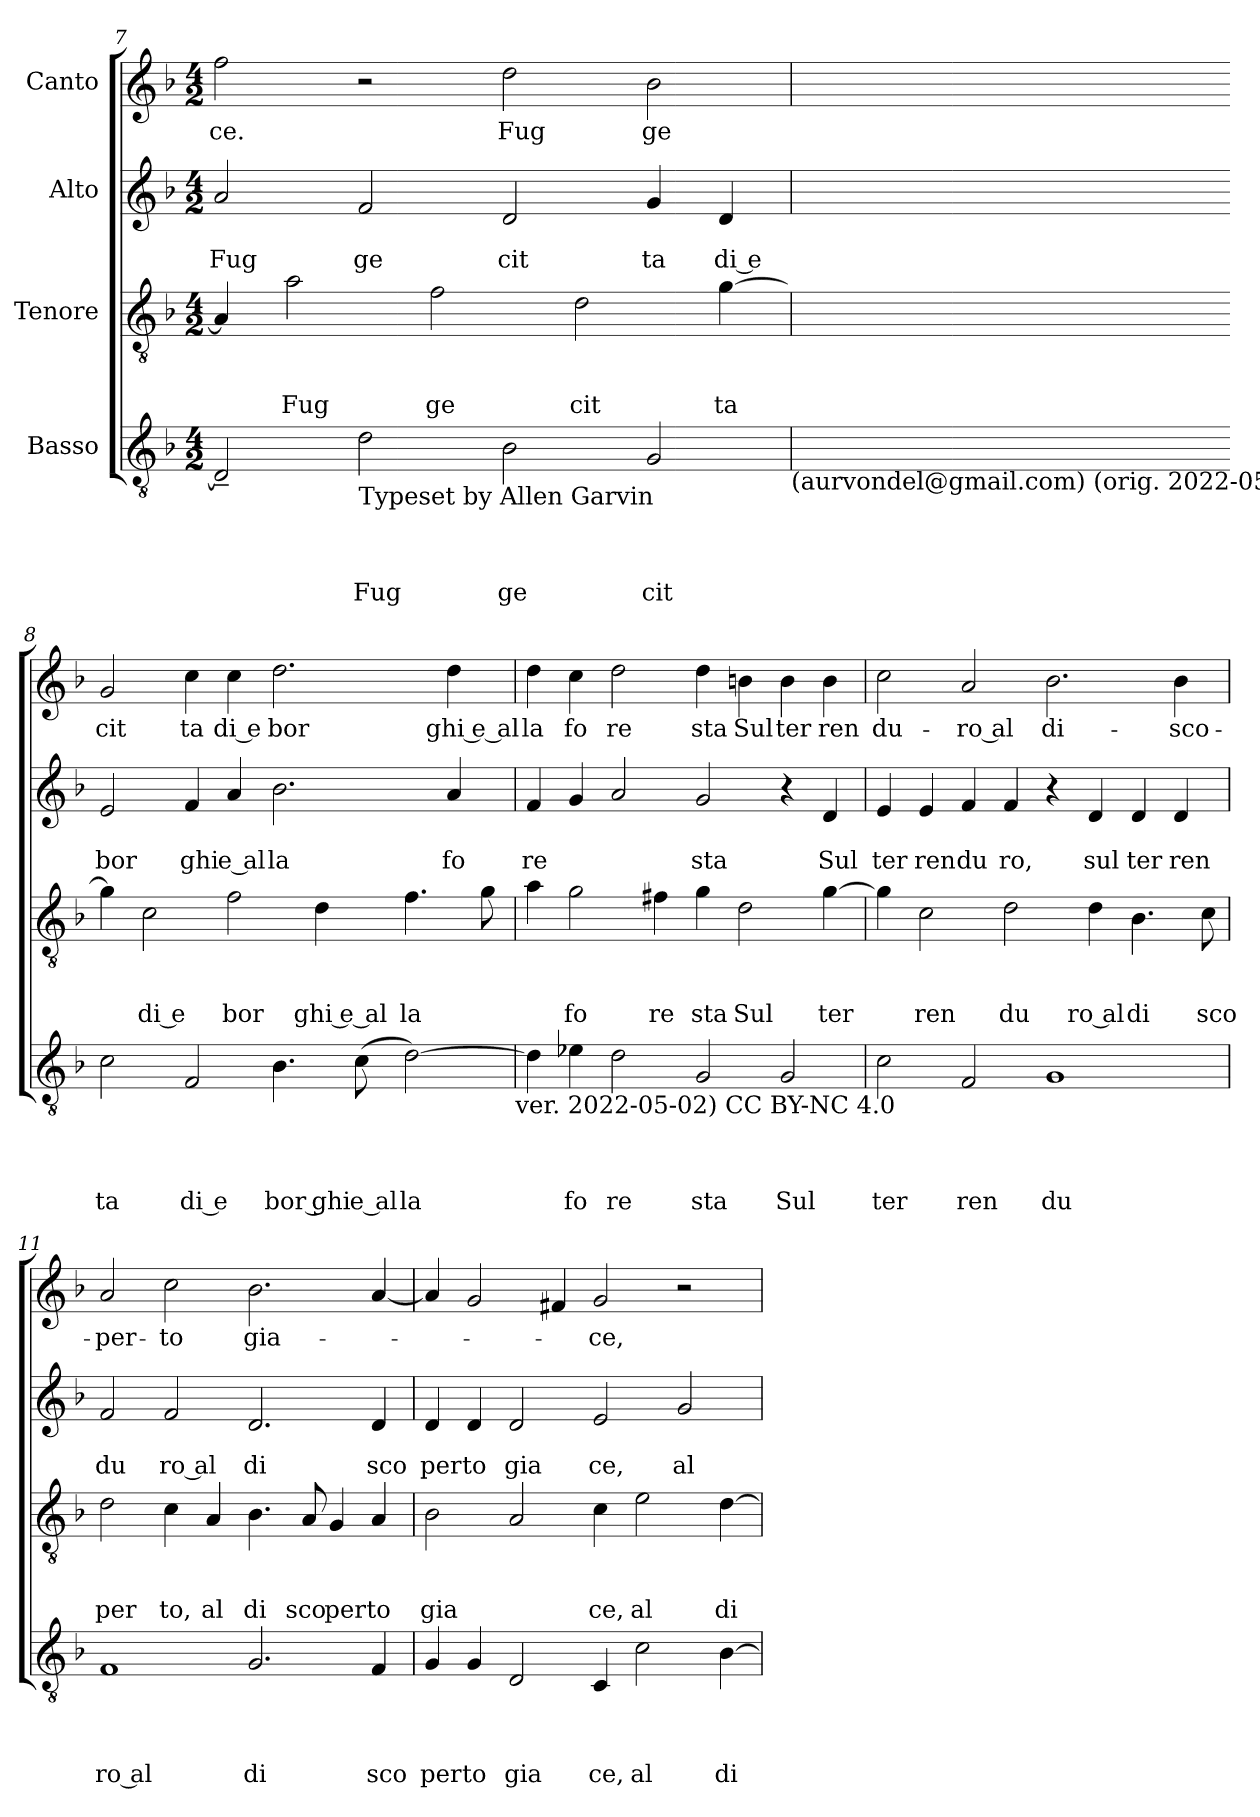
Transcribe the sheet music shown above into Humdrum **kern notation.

**kern	**text	**text	**text	**text	**kern	**text	**text	**text	**kern	**text	**text	**kern	**text
*part4	*part4	*part4	*part4	*part4	*part3	*part3	*part3	*part3	*part2	*part2	*part2	*part1	*part1
*staff4	*staff4	*staff4	*staff4	*staff4	*staff3	*staff3	*staff3	*staff3	*staff2	*staff2	*staff2	*staff1	*staff1
*I"Basso	*	*	*	*	*I"Tenore	*	*	*	*I"Alto	*	*	*I"Canto	*
!!LO:LB:g=z
*clefGv2	*	*	*	*	*clefGv2	*	*	*	*clefG2	*	*	*clefG2	*
*	*	*	*	*	*ITrd-3c-5	*	*	*	*ITrd-3c-5	*	*	*ITrd-3c-5	*
*k[b-]	*	*	*	*	*k[b-e-]	*	*	*	*k[b-e-]	*	*	*k[b-e-]	*
*F:	*	*	*	*	*B-:	*	*	*	*B-:	*	*	*B-:	*
*M4/2	*	*	*	*	*M4/2	*	*	*	*M4/2	*	*	*M4/2	*
=7	=7	=7	=7	=7	=7	=7	=7	=7	=7	=7	=7	=7	=7
!	!	!	!	!	!	!	!	!	!	!	!LO:LY:b	!	!LO:LY:b
2D~</]	.	.	.	.	4d/]	.	.	.	2dd/	.	Fug	2bb-\	-ce.
!	!	!	!	!	!	!	!	!LO:LY:b	!	!	!	!	!
.	.	.	.	.	2dd\	.	.	Fug	.	.	.	.	.
!LO:TX:b:t=Typeset by Allen Garvin	!	!	!	!	!	!	!	!	!	!	!	!	!
!	!	!	!	!LO:LY:b	!	!	!	!	!	!	!LO:LY:b	!	!
2d\	.	.	.	Fug	.	.	.	.	2b-/	.	ge	2r	.
!	!	!	!	!	!	!	!	!LO:LY:b	!	!	!	!	!
.	.	.	.	.	2b-\	.	.	ge	.	.	.	.	.
!	!	!	!	!LO:LY:b	!	!	!	!	!	!	!LO:LY:b	!	!LO:LY:b
2B-\	.	.	.	ge	.	.	.	.	2g/	.	cit	2gg\	Fug
!	!	!	!	!	!	!	!	!LO:LY:b	!	!	!	!	!
.	.	.	.	.	2g\	.	.	cit	.	.	.	.	.
!	!	!	!	!LO:LY:b	!	!	!	!	!	!	!LO:LY:b	!	!LO:LY:b
2G/	.	.	.	cit	.	.	.	.	4cc/	.	ta	2ee-\	ge
!	!	!	!	!	!	!	!	!LO:LY:b	!	!	!LO:LY:b:rj	!	!
.	.	.	.	.	[>4cc\	.	.	ta	4g/	.	di e	.	.
!LO:TX:b:t=(aurvondel@gmail.com) (orig. 2022-05-02 /	!	!	!	!	!	!	!	!	!	!	!	!	!
=8	=8	=8	=8	=8	=8	=8	=8	=8	=8	=8	=8	=8	=8
!	!	!	!	!LO:LY:b	!	!	!	!	!	!	!LO:LY:b	!	!LO:LY:b
2c\	.	.	.	ta	4cc\]	.	.	.	2a/	.	bor	2cc/	cit
!	!	!	!	!	!	!	!	!LO:LY:b:rj	!	!	!	!	!
.	.	.	.	.	2f\	.	.	di e	.	.	.	.	.
!	!	!	!	!LO:LY:b:rj	!	!	!	!	!	!	!LO:LY:b	!	!LO:LY:b
2F/	.	.	.	di e	.	.	.	.	4b-/	.	ghi	4ff\	ta
!	!	!	!	!	!	!	!	!LO:LY:b	!	!	!LO:LY:b:rj	!	!LO:LY:b:rj
.	.	.	.	.	2b-\	.	.	bor	4dd/	.	e al	4ff\	di e
!	!	!	!	!LO:LY:b	!	!	!	!	!	!	!LO:LY:b	!	!LO:LY:b
4.B-\	.	.	.	bor ghi	.	.	.	.	2.ee-\	.	la	2.gg\	bor
!	!	!	!	!	!	!	!	!LO:LY:b:rj	!	!	!	!	!
.	.	.	.	.	4g\	.	.	ghi e al	.	.	.	.	.
!	!	!	!	!LO:LY:b	!	!	!	!	!	!	!	!	!
(<8c\	.	.	.	e al	.	.	.	.	.	.	.	.	.
!	!	!	!	!LO:LY:b	!	!	!	!LO:LY:b	!	!	!	!	!
[>2d\)	.	.	.	la	4.b-\	.	.	la	.	.	.	.	.
!	!	!	!	!	!	!	!	!	!	!	!LO:LY:b	!	!LO:LY:b:rj
.	.	.	.	.	.	.	.	.	4dd/	.	fo	4gg\	ghi e al
.	.	.	.	.	8cc\	.	.	.	.	.	.	.	.
!LO:TX:b:t=ver. 2022-05-02) CC BY-NC 4.0	!	!	!	!	!	!	!	!	!	!	!	!	!
=9	=9	=9	=9	=9	=9	=9	=9	=9	=9	=9	=9	=9	=9
!	!	!	!	!	!	!	!	!	!	!	!LO:LY:b	!	!LO:LY:b
4d\]	.	.	.	.	4dd\	.	.	.	4b-/	.	re	4gg\	la
!	!	!	!	!LO:LY:b	!	!	!	!LO:LY:b	!	!	!	!	!LO:LY:b
4e-\	.	.	.	fo	2cc\	.	.	fo	4cc/	.	.	4ff\	fo
!	!	!	!	!LO:LY:b	!	!	!	!	!	!	!	!	!LO:LY:b
2d\	.	.	.	re	.	.	.	.	2dd/	.	.	2gg\	re
!	!	!	!	!	!	!	!	!LO:LY:b	!	!	!	!	!
.	.	.	.	.	4b\	.	.	re	.	.	.	.	.
!	!	!	!	!LO:LY:b	!	!	!	!LO:LY:b	!	!	!LO:LY:b	!	!LO:LY:b
2G/	.	.	.	sta	4cc\	.	.	sta	2cc/	.	sta	4gg\	sta
!	!	!	!	!	!	!	!	!LO:LY:b	!	!	!	!	!LO:LY:b
.	.	.	.	.	2g\	.	.	Sul	.	.	.	4een\	Sul
!	!	!	!	!LO:LY:b	!	!	!	!	!	!	!	!	!LO:LY:b
2G/	.	.	.	Sul	.	.	.	.	4r	.	.	4ee\	ter
!	!	!	!	!	!	!	!	!LO:LY:b	!	!	!LO:LY:b	!	!LO:LY:b
.	.	.	.	.	[>4cc\	.	.	ter	4g/	.	Sul	4ee\	ren
!!LO:PB:g=z
=10	=10	=10	=10	=10	=10	=10	=10	=10	=10	=10	=10	=10	=10
!	!	!	!	!LO:LY:b	!	!	!	!	!	!	!LO:LY:b	!	!LO:LY:b
2c\	.	.	.	ter	4cc\]	.	.	.	4a/	.	ter	2ff\	du-
!	!	!	!	!	!	!	!	!LO:LY:b	!	!	!LO:LY:b	!	!
.	.	.	.	.	2f\	.	.	ren	4a/	.	ren	.	.
!	!	!	!	!LO:LY:b	!	!	!	!	!	!	!LO:LY:b	!	!LO:LY:b:rj
2F/	.	.	.	ren	.	.	.	.	4b-/	.	du	2dd/	-ro al
!	!	!	!	!	!	!	!	!LO:LY:b	!	!	!LO:LY:b	!	!
.	.	.	.	.	2g\	.	.	du	4b-/	.	ro,	.	.
!	!	!	!	!LO:LY:b	!	!	!	!	!	!	!	!	!LO:LY:b
1G	.	.	.	du	.	.	.	.	4r	.	.	2.ee-\	di-
!	!	!	!	!	!	!	!	!LO:LY:b:rj	!	!	!LO:LY:b	!	!
.	.	.	.	.	4g\	.	.	ro al	4g/	.	sul	.	.
!	!	!	!	!	!	!	!	!LO:LY:b	!	!	!LO:LY:b	!	!
.	.	.	.	.	4.e-\	.	.	di	4g/	.	ter	.	.
!	!	!	!	!	!	!	!	!	!	!	!LO:LY:b	!	!LO:LY:b
.	.	.	.	.	.	.	.	.	4g/	.	ren	4ee-\	-sco-
!	!	!	!	!	!	!	!	!LO:LY:b	!	!	!	!	!
.	.	.	.	.	8f\	.	.	sco	.	.	.	.	.
=11	=11	=11	=11	=11	=11	=11	=11	=11	=11	=11	=11	=11	=11
!	!	!	!	!LO:LY:b:rj	!	!	!	!LO:LY:b	!	!	!LO:LY:b	!	!LO:LY:b
1F	.	.	.	ro al	2g\	.	.	per	2b-/	.	du	2dd/	-per-
!	!	!	!	!	!	!	!	!LO:LY:b	!	!	!LO:LY:b:rj	!	!LO:LY:b
.	.	.	.	.	4f\	.	.	to,	2b-/	.	ro al	2ff\	-to
!	!	!	!	!	!	!	!	!LO:LY:b	!	!	!	!	!
.	.	.	.	.	4d/	.	.	al	.	.	.	.	.
!	!	!	!	!LO:LY:b	!	!	!	!LO:LY:b	!	!	!LO:LY:b	!	!LO:LY:b
2.G/	.	.	.	di	4.e-\	.	.	di	2.g/	.	di	2.ee-\	gia-
!	!	!	!	!	!	!	!	!LO:LY:b	!	!	!	!	!
.	.	.	.	.	8d/	.	.	sco	.	.	.	.	.
!	!	!	!	!	!	!	!	!LO:LY:b	!	!	!	!	!
.	.	.	.	.	4c/	.	.	per	.	.	.	.	.
!	!	!	!	!LO:LY:b	!	!	!	!LO:LY:b	!	!	!LO:LY:b	!	!
4F/	.	.	.	sco	4d/	.	.	to	4g/	.	sco	[<4dd/	.
=12	=12	=12	=12	=12	=12	=12	=12	=12	=12	=12	=12	=12	=12
!	!	!	!	!LO:LY:b	!	!	!	!LO:LY:b	!	!	!LO:LY:b	!	!
4G/	.	.	.	per	2e-\	.	.	gia	4g/	.	per	4dd/]	.
!	!	!	!	!LO:LY:b	!	!	!	!	!	!	!LO:LY:b	!	!
4G/	.	.	.	to	.	.	.	.	4g/	.	to	2cc/	.
!	!	!	!	!LO:LY:b	!	!	!	!	!	!	!LO:LY:b	!	!
2D/	.	.	.	gia	2d/	.	.	.	2g/	.	gia	.	.
.	.	.	.	.	.	.	.	.	.	.	.	4b/	.
!	!	!	!	!LO:LY:b	!	!	!	!LO:LY:b	!	!	!LO:LY:b	!	!LO:LY:b
4C/	.	.	.	ce,	4f\	.	.	ce,	2a/	.	ce,	2cc/	-ce,
!	!	!	!	!LO:LY:b	!	!	!	!LO:LY:b	!	!	!	!	!
2c\	.	.	.	al	2a\	.	.	al	.	.	.	.	.
!	!	!	!	!	!	!	!	!	!	!	!LO:LY:b	!	!
.	.	.	.	.	.	.	.	.	2cc/	.	al	2r	.
!	!	!	!	!LO:LY:b	!	!	!	!LO:LY:b	!	!	!	!	!
[<4B-\	.	.	.	di	[<4g\	.	.	di	.	.	.	.	.
=	=	=	=	=	=	=	=	=	=	=	=	=	=
*-	*-	*-	*-	*-	*-	*-	*-	*-	*-	*-	*-	*-	*-
